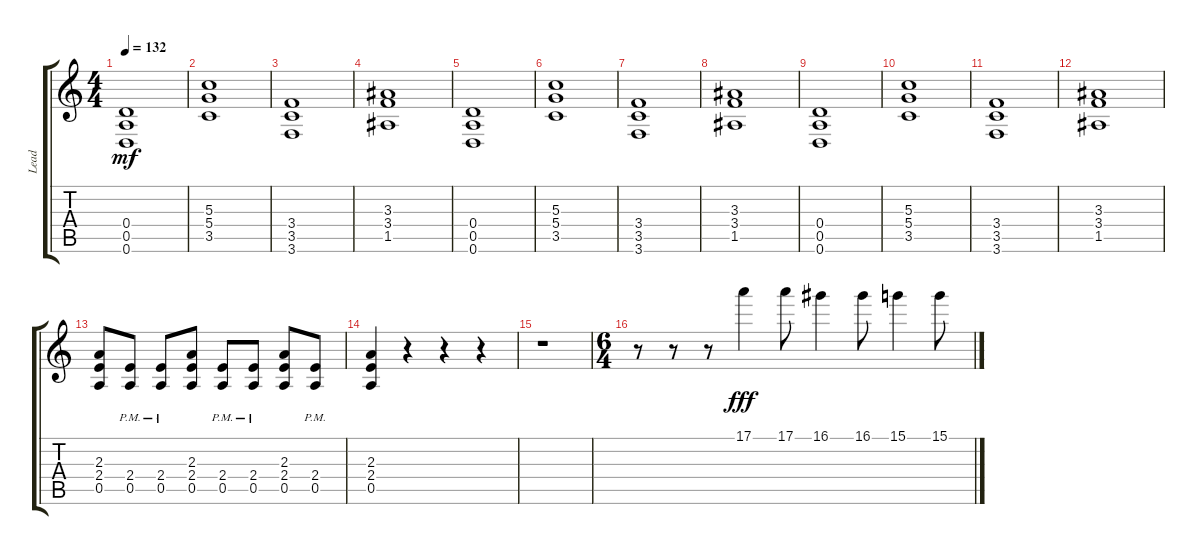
\track ("Lead" "Lead") {instrument distortionguitar}
\staff {score tabs}
\tuning (E4 B3 G3 D3 A2 D2) {hide}
\ts (4 4)
\tempo 132
\clef g2
\ks c
(0.4 0.5 0.6).1{dy mf} |
(5.3 5.4 3.5).1 |
(3.4 3.5 3.6).1 |
(3.3 3.4 1.5).1 |
(0.4 0.5 0.6).1 |
(5.3 5.4 3.5).1 |
(3.4 3.5 3.6).1 |
(3.3 3.4 1.5).1 |
(0.4 0.5 0.6).1 |
(5.3 5.4 3.5).1 |
(3.4 3.5 3.6).1 |
(3.3 3.4 1.5).1 |
(2.3 2.4 0.5).8 (2.4{pm} 0.5{pm}).8 (2.4{pm} 0.5{pm}).8 (2.3 2.4 0.5).8 (2.4{pm} 0.5{pm}).8 (2.4{pm} 0.5{pm}).8 (2.3 2.4 0.5).8 (2.4{pm} 0.5{pm}).8 |
(2.3 2.4 0.5).4 r.4 r.4 r.4 |
r.1 |
\ts (6 4)
r.8 r.8 r.8 17.1.4{dy fff} 17.1.8 16.1.4 16.1.8 15.1.4 15.1.8
